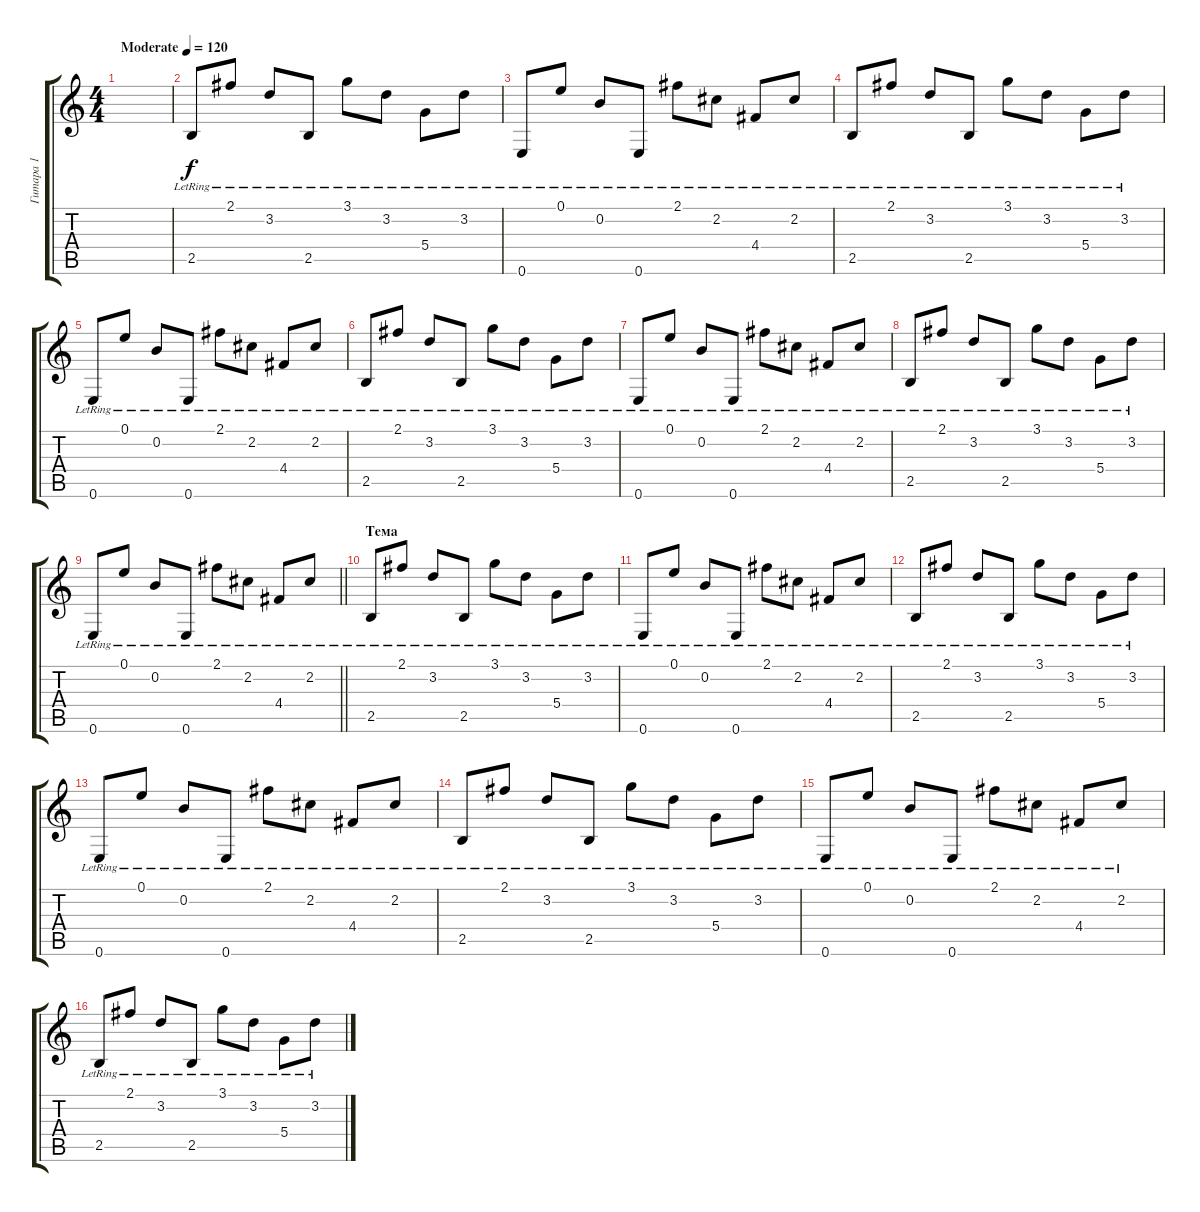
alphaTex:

\track ("Гитара 1" "Гитара 1") {instrument acousticguitarsteel}
\staff {score tabs}
\tuning (E4 B3 G3 D3 A2 E2) {hide}
\ts (4 4)
\tempo (120 "Moderate")
\clef g2
\ks c
|
2.5{lr}.8 2.1{lr}.8 3.2{lr}.8 2.5{lr}.8 3.1{lr}.8 3.2{lr}.8 5.4{lr}.8 3.2{lr}.8 |
0.6{lr}.8 0.1{lr}.8 0.2{lr}.8 0.6{lr}.8 2.1{lr}.8 2.2{lr}.8 4.4{lr}.8 2.2{lr}.8 |
2.5{lr}.8 2.1{lr}.8 3.2{lr}.8 2.5{lr}.8 3.1{lr}.8 3.2{lr}.8 5.4{lr}.8 3.2{lr}.8 |
0.6{lr}.8 0.1{lr}.8 0.2{lr}.8 0.6{lr}.8 2.1{lr}.8 2.2{lr}.8 4.4{lr}.8 2.2{lr}.8 |
2.5{lr}.8 2.1{lr}.8 3.2{lr}.8 2.5{lr}.8 3.1{lr}.8 3.2{lr}.8 5.4{lr}.8 3.2{lr}.8 |
0.6{lr}.8 0.1{lr}.8 0.2{lr}.8 0.6{lr}.8 2.1{lr}.8 2.2{lr}.8 4.4{lr}.8 2.2{lr}.8 |
2.5{lr}.8 2.1{lr}.8 3.2{lr}.8 2.5{lr}.8 3.1{lr}.8 3.2{lr}.8 5.4{lr}.8 3.2{lr}.8 |
\barLineRight lightlight
0.6{lr}.8 0.1{lr}.8 0.2{lr}.8 0.6{lr}.8 2.1{lr}.8 2.2{lr}.8 4.4{lr}.8 2.2{lr}.8 |
\section ("" "Тема")
2.5{lr}.8 2.1{lr}.8 3.2{lr}.8 2.5{lr}.8 3.1{lr}.8 3.2{lr}.8 5.4{lr}.8 3.2{lr}.8 |
0.6{lr}.8 0.1{lr}.8 0.2{lr}.8 0.6{lr}.8 2.1{lr}.8 2.2{lr}.8 4.4{lr}.8 2.2{lr}.8 |
2.5{lr}.8 2.1{lr}.8 3.2{lr}.8 2.5{lr}.8 3.1{lr}.8 3.2{lr}.8 5.4{lr}.8 3.2{lr}.8 |
0.6{lr}.8 0.1{lr}.8 0.2{lr}.8 0.6{lr}.8 2.1{lr}.8 2.2{lr}.8 4.4{lr}.8 2.2{lr}.8 |
2.5{lr}.8 2.1{lr}.8 3.2{lr}.8 2.5{lr}.8 3.1{lr}.8 3.2{lr}.8 5.4{lr}.8 3.2{lr}.8 |
0.6{lr}.8 0.1{lr}.8 0.2{lr}.8 0.6{lr}.8 2.1{lr}.8 2.2{lr}.8 4.4{lr}.8 2.2{lr}.8 |
2.5{lr}.8 2.1{lr}.8 3.2{lr}.8 2.5{lr}.8 3.1{lr}.8 3.2{lr}.8 5.4{lr}.8 3.2{lr}.8
